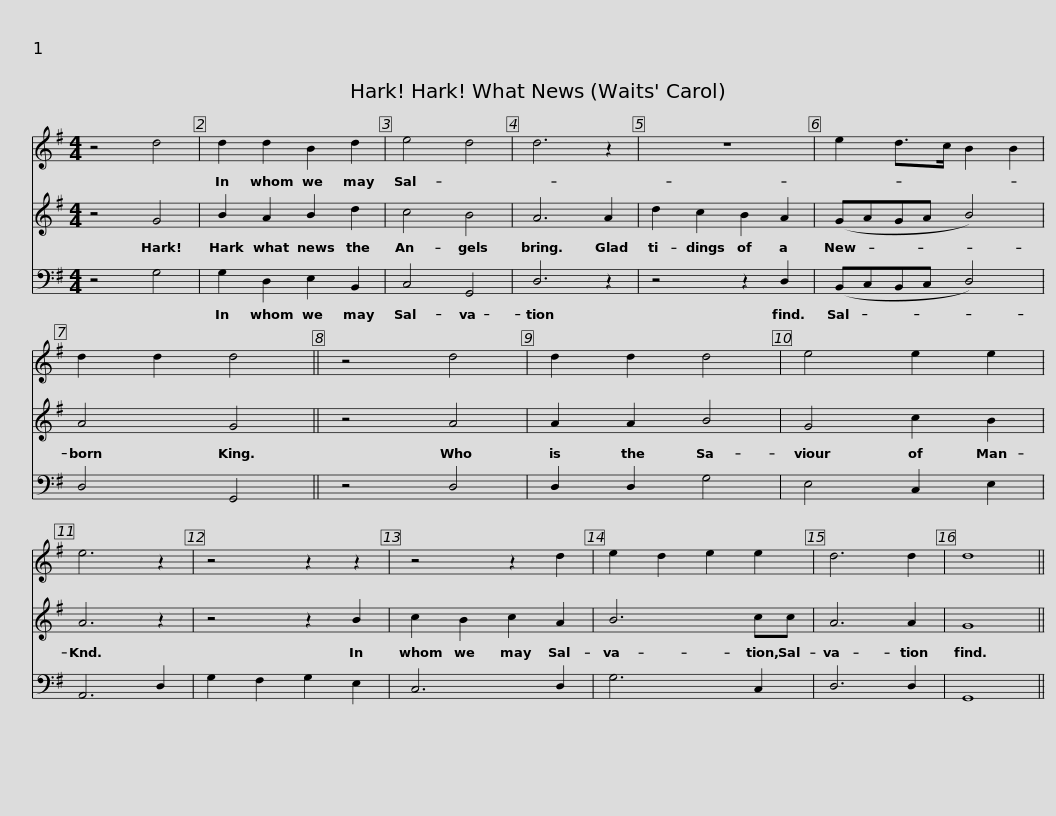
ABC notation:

X:1
%%score 1 2 3
L:1/8
M:4/4
I:linebreak $
K:G
V:1 treble
V:2 treble
V:3 bass
V:1
 z4 d4 | d2 d2 B2 d2 | e4 d4 | d6 z2 | z8 | %5
 e2 d>c B2 B2 |$ d2 d2 d4 || z4 d4 | d2 d2 d4 | e4 e2 e2 | %10
 e6 z2 | z4 z2 z2 | z4 z2 d2 | e2 d2 e2 e2 |$ d6 d2 | %15
 d8 || %16
V:2
 z4 G4 | B2 A2 B2 d2 | c4 B4 | A6 A2 | d2 c2 B2 A2 | %5
 (GAGA B4) |$ A4 G4 || z4 A4 | A2 A2 B4 | G4 c2 B2 | %10
 A6 z2 | z4 z2 B2 | c2 B2 c2 A2 | B6 cc |$ A6 A2 | %15
 G8 || %16
V:3
 z4 G,4 | G,2 D,2 E,2 B,,2 | C,4 G,,4 | D,6 z2 | z4 z2 D,2 | %5
 (B,,C,B,,C, D,4) |$ D,4 G,,4 || z4 D,4 | D,2 D,2 G,4 | E,4 C,2 E,2 | %10
 A,,6 D,2 | G,2 F,2 G,2 E,2 | C,6 D,2 | G,6 C,2 |$ D,6 D,2 | %15
 G,,8 || %16
